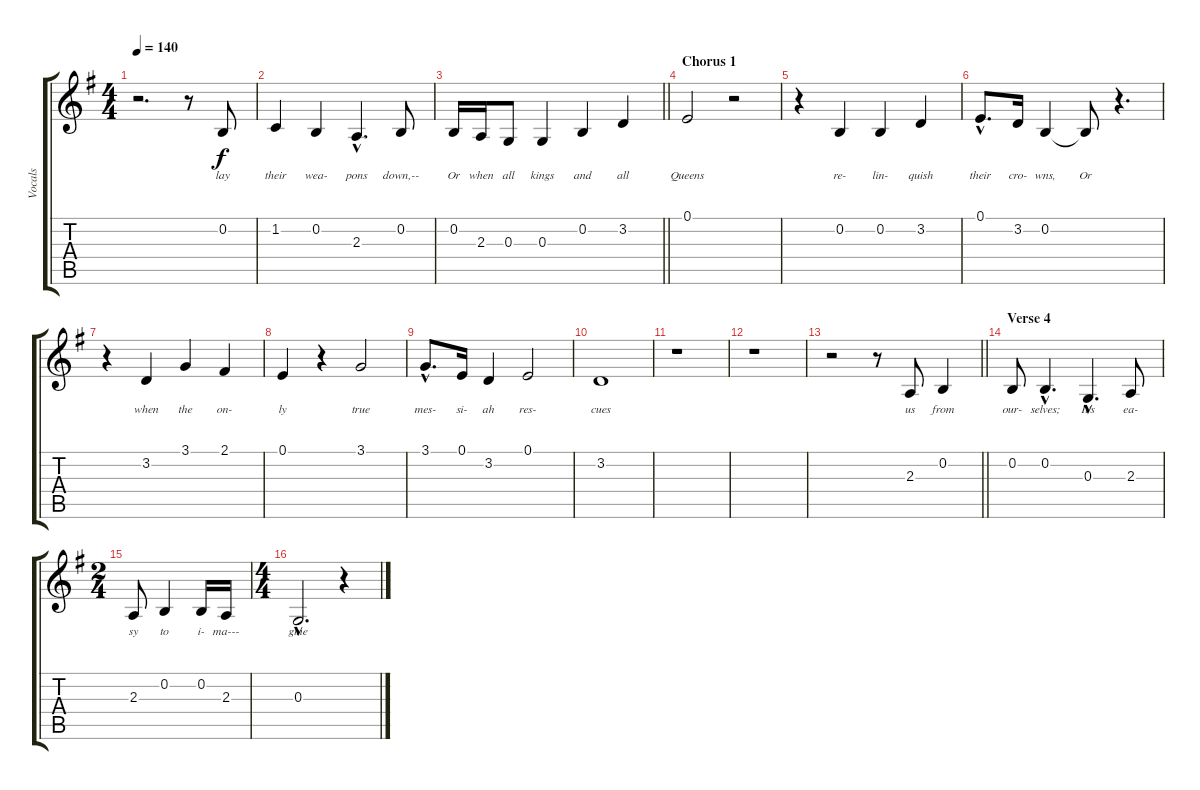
\track ("Vocals" "Vocals") {instrument oboe}
\staff {score tabs}
\tuning (E4 B3 G3 D3 A2 E2) {hide}
\ts (4 4)
\tempo 140
\clef g2
\ks g
r.2{d dy f} r.8 0.2.8{lyrics (0 "lay") lyrics (1 "") lyrics (2 "") lyrics (3 "") lyrics (4 "")} |
1.2.4{lyrics (0 "their") lyrics (1 "") lyrics (2 "") lyrics (3 "") lyrics (4 "")} 0.2.4{lyrics (0 "wea-") lyrics (1 "") lyrics (2 "") lyrics (3 "") lyrics (4 "")} 2.3{hac}.4{d lyrics (0 "pons") lyrics (1 "") lyrics (2 "") lyrics (3 "") lyrics (4 "")} 0.2.8{lyrics (0 "down,--") lyrics (1 "") lyrics (2 "") lyrics (3 "") lyrics (4 "")} |
\barLineRight lightlight
0.2.16{lyrics (0 "Or") lyrics (1 "") lyrics (2 "") lyrics (3 "") lyrics (4 "")} 2.3.16{lyrics (0 "when") lyrics (1 "") lyrics (2 "") lyrics (3 "") lyrics (4 "")} 0.3.8{lyrics (0 "all") lyrics (1 "") lyrics (2 "") lyrics (3 "") lyrics (4 "")} 0.3.4{lyrics (0 "kings") lyrics (1 "") lyrics (2 "") lyrics (3 "") lyrics (4 "")} 0.2.4{lyrics (0 "and") lyrics (1 "") lyrics (2 "") lyrics (3 "") lyrics (4 "")} 3.2.4{lyrics (0 "all") lyrics (1 "") lyrics (2 "") lyrics (3 "") lyrics (4 "")} |
\section ("" "Chorus 1")
0.1.2{lyrics (0 "Queens") lyrics (1 "") lyrics (2 "") lyrics (3 "") lyrics (4 "")} r.2 |
r.4 0.2.4{lyrics (0 "re-") lyrics (1 "") lyrics (2 "") lyrics (3 "") lyrics (4 "")} 0.2.4{lyrics (0 "lin-") lyrics (1 "") lyrics (2 "") lyrics (3 "") lyrics (4 "")} 3.2.4{lyrics (0 "quish") lyrics (1 "") lyrics (2 "") lyrics (3 "") lyrics (4 "")} |
0.1{hac}.8{d lyrics (0 "their") lyrics (1 "") lyrics (2 "") lyrics (3 "") lyrics (4 "")} 3.2.16{lyrics (0 "cro-") lyrics (1 "") lyrics (2 "") lyrics (3 "") lyrics (4 "")} 0.2.4{lyrics (0 "wns,") lyrics (1 "") lyrics (2 "") lyrics (3 "") lyrics (4 "")} 0.2{t}.8{lyrics (0 "Or") lyrics (1 "") lyrics (2 "") lyrics (3 "") lyrics (4 "")} r.4{d} |
r.4 3.2.4{lyrics (0 "when") lyrics (1 "") lyrics (2 "") lyrics (3 "") lyrics (4 "")} 3.1.4{lyrics (0 "the") lyrics (1 "") lyrics (2 "") lyrics (3 "") lyrics (4 "")} 2.1.4{lyrics (0 "on-") lyrics (1 "") lyrics (2 "") lyrics (3 "") lyrics (4 "")} |
0.1.4{lyrics (0 "ly") lyrics (1 "") lyrics (2 "") lyrics (3 "") lyrics (4 "")} r.4 3.1.2{lyrics (0 "true") lyrics (1 "") lyrics (2 "") lyrics (3 "") lyrics (4 "")} |
3.1{hac}.8{d lyrics (0 "mes-") lyrics (1 "") lyrics (2 "") lyrics (3 "") lyrics (4 "")} 0.1.16{lyrics (0 "si-") lyrics (1 "") lyrics (2 "") lyrics (3 "") lyrics (4 "")} 3.2.4{lyrics (0 "ah") lyrics (1 "") lyrics (2 "") lyrics (3 "") lyrics (4 "")} 0.1.2{lyrics (0 "res-") lyrics (1 "") lyrics (2 "") lyrics (3 "") lyrics (4 "")} |
3.2.1{lyrics (0 "cues") lyrics (1 "") lyrics (2 "") lyrics (3 "") lyrics (4 "")} |
r.1 |
r.1 |
\barLineRight lightlight
r.2 r.8 2.3.8{lyrics (0 "us") lyrics (1 "") lyrics (2 "") lyrics (3 "") lyrics (4 "")} 0.2.4{lyrics (0 "from") lyrics (1 "") lyrics (2 "") lyrics (3 "") lyrics (4 "")} |
\section ("" "Verse 4")
0.2.8{lyrics (0 "our-") lyrics (1 "") lyrics (2 "") lyrics (3 "") lyrics (4 "")} 0.2{hac}.4{d lyrics (0 "selves;") lyrics (1 "") lyrics (2 "") lyrics (3 "") lyrics (4 "")} 0.3{hac}.4{d lyrics (0 "It's") lyrics (1 "") lyrics (2 "") lyrics (3 "") lyrics (4 "")} 2.3.8{lyrics (0 "ea-") lyrics (1 "") lyrics (2 "") lyrics (3 "") lyrics (4 "")} |
\ts (2 4)
2.3.8{lyrics (0 "sy") lyrics (1 "") lyrics (2 "") lyrics (3 "") lyrics (4 "")} 0.2.4{lyrics (0 "to") lyrics (1 "") lyrics (2 "") lyrics (3 "") lyrics (4 "")} 0.2.16{lyrics (0 "i-") lyrics (1 "") lyrics (2 "") lyrics (3 "") lyrics (4 "")} 2.3.16{lyrics (0 "ma---") lyrics (1 "") lyrics (2 "") lyrics (3 "") lyrics (4 "")} |
\ts (4 4)
0.3{hac}.2{d lyrics (0 "gine") lyrics (1 "") lyrics (2 "") lyrics (3 "") lyrics (4 "")} r.4
